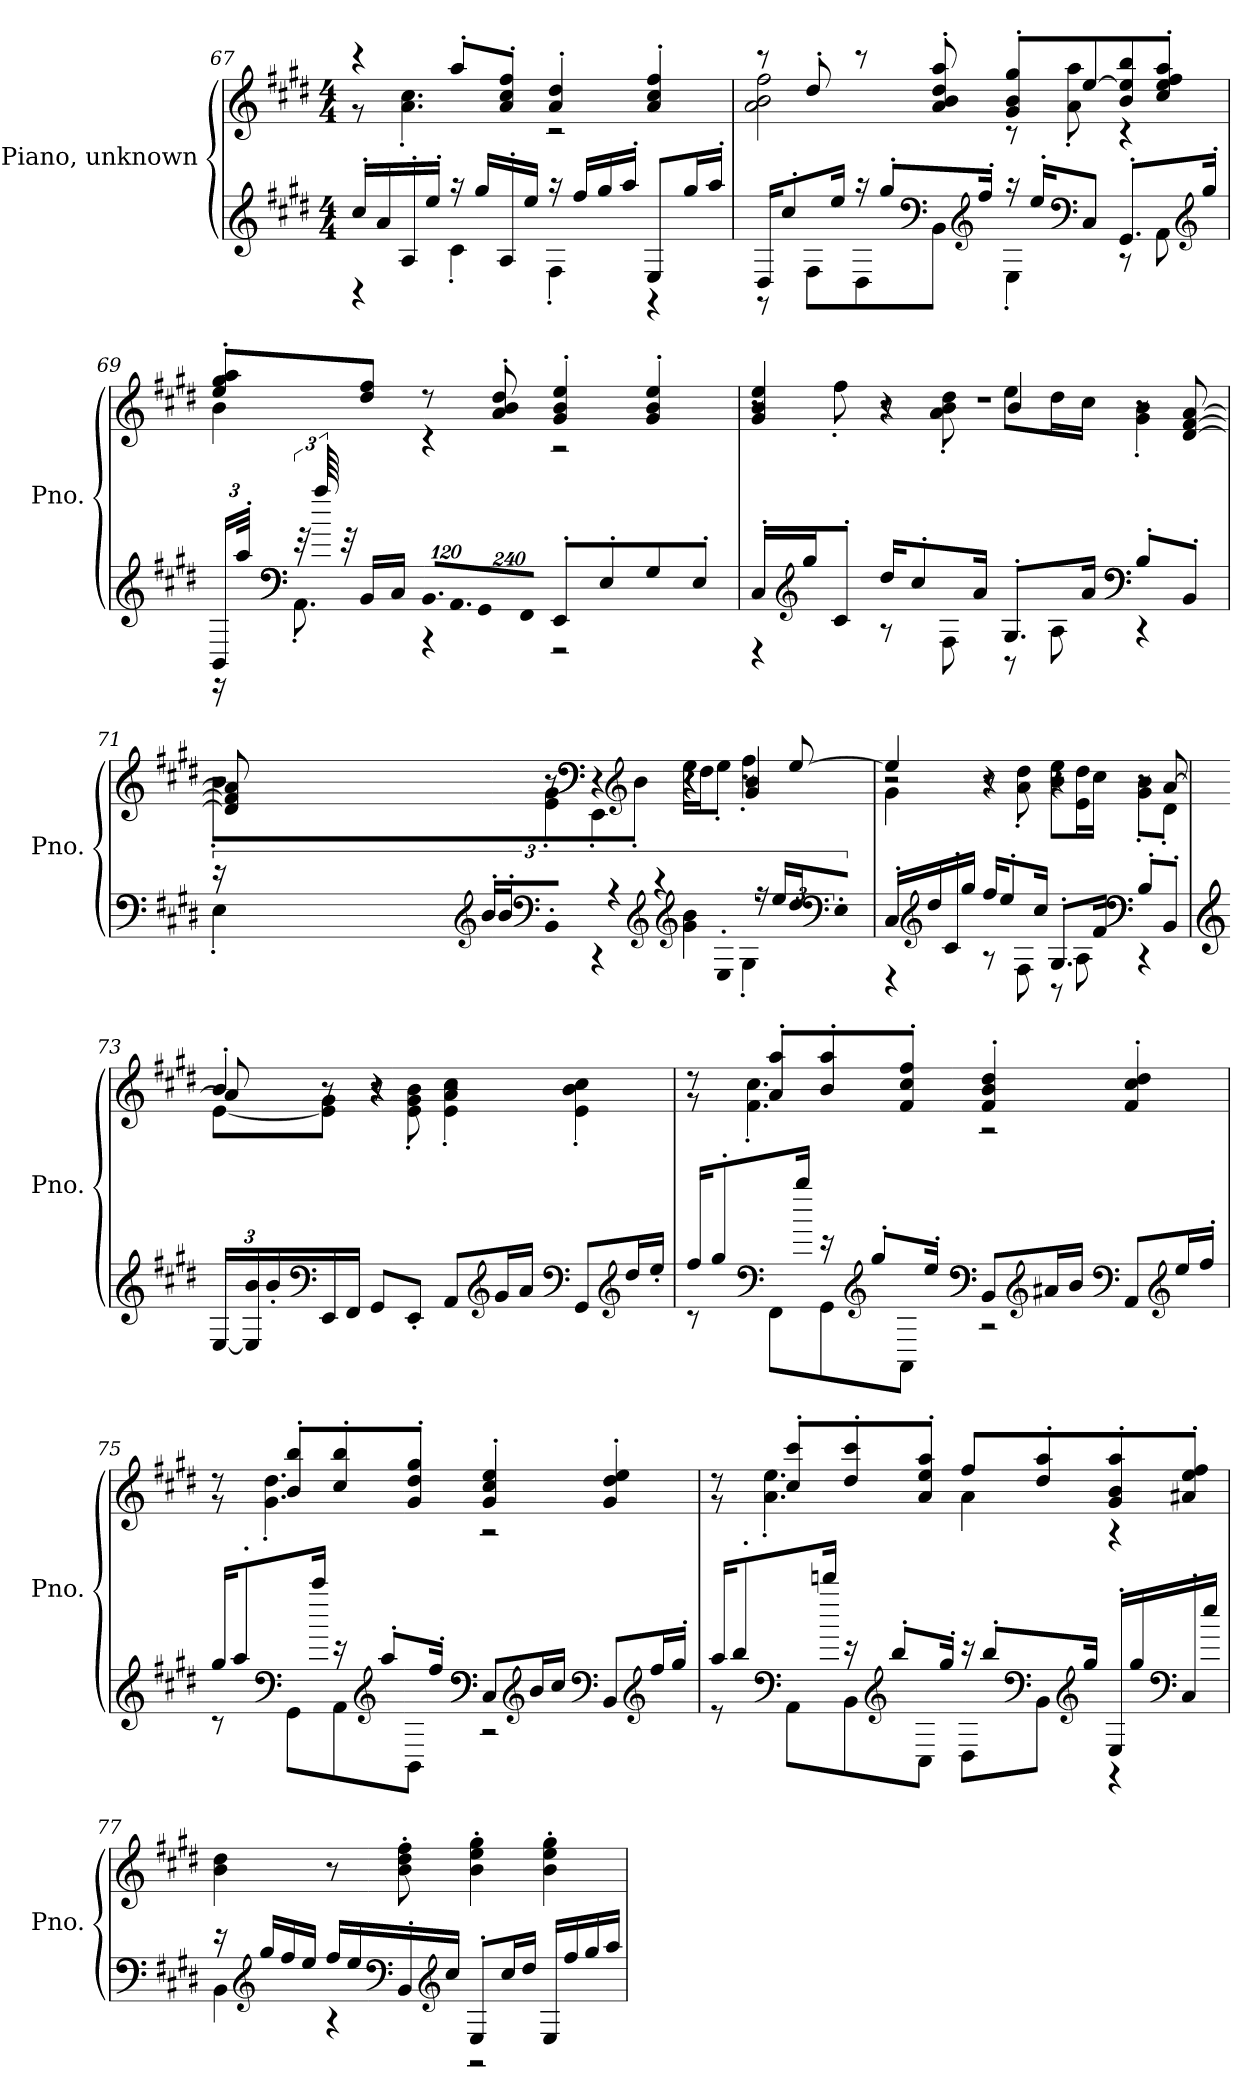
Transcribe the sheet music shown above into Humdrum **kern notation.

**kern	**kern
*part1	*part1
*staff2	*staff1
*I"Piano, unknown	*
*I'Pno.	*
*clefG2	*clefG2
*k[f#c#g#d#]	*k[f#c#g#d#]
*M4/4	*M4/4
=67	=67
*^	*^
16cc#'/LL	4r	4r	8r
16a/	.	.	.
16A'/	.	.	4.a\' 4.cc#\'
16ee'/JJ	.	.	.
16r	4c#'\	8aa'/L	.
16gg#/LL	.	.	.
16A'/	.	8a/' 8cc#/' 8ff#/'J	.
16ee/JJ	.	.	.
16r	4F#'\	4a/' 4dd#/'	2r
16ff#/LL	.	.	.
16gg#/	.	.	.
16aa'/JJ	.	.	.
8E/L	4r	4a/' 4cc#/' 4ff#/'	.
16gg#/L	.	.	.
16aa'/JJ	.	.	.
!!LO:LB:g=z	!!
=68	=68	=68	=68
16D#/KL	8r	8r	2a\ 2b\ 2ff#\
8cc#'/	.	.	.
.	8F#\L	8dd#'/	.
16ee/Jk	.	.	.
16r	8D#\	8r	.
8gg#'/L	.	.	.
*clefF4	*	*	*
.	8BB\J	8a/' 8b/' 8dd#/' 8aa/'	.
*clefG2	*	*	*
16ff#'/Jk	.	.	.
16r	4E'\	8g#/' 8b/' 8gg#/'L	8r
16ee'/KL	.	.	.
*clefF4	*	*	*
8C#/J	.	[8ee/	8a\' 8aa\'
8.GG#'/L	8r	8b/ 8ee/] 8bb/	4r
.	8AA\	8cc#/' 8ee/' 8ff#/' 8aa/'J	.
*clefG2	*	*	*
16gg#'/Jk	.	.	.
=69	=69	=69	=69
*Xbrackettup	*	*	*
24BB/LL	16r	8ee/' 8gg#/' 8aa/'L	4b\
48aa'/JJk	.	.	.
*clefF4	*	*	*
*brackettup	*	*	*
48r	8.AA'\	.	.
96aa/	.	.	.
32r	.	.	.
16BB/LL	.	8dd#/ 8ff#/J	.
16C#/JJ	.	.	.
*Xbrackettup	*	*	*
!LO:N:vis=32.	!	!	!
1920%103BB/LLL	4r	8r	4r
!LO:N:vis=32.	!	!	!
1920%103AA/J	.	.	.
!LO:N:vis=16	!	!	!
1920%137GG#/	.	.	.
.	.	8a/' 8b/' 8dd#/'	.
!LO:N:vis=16	!	!	!
1920%137FF#/JJ	.	.	.
8EE'/L	2r	4g#/' 4b/' 4ee/'	2r
8E'/	.	.	.
8G#/	.	4g#/' 4b/' 4ee/'	.
8E'/J	.	.	.
!!LO:LB:g=z
=70	=70	=70	=70
*	*	*	*^
16C#'/LL	4r	1r	8r	4g#/ 4b/ 4ee/
*clefG2	*	*	*	*
16gg#/J	.	.	.	.
8c#'/J	.	.	8ff#'\	.
16dd#/KL	8r	.	8r	4r
8cc#'/	.	.	.	.
.	8F#\	.	8a\' 8b\' 8dd#\'	.
16a/Jk	.	.	.	.
8.G#'/L	8r	.	8ee\L	4b/
.	8A\	.	16dd#\L	.
16a/Jk	.	.	16cc#\JJ	.
*clefF4	*	*	*	*
8B'/L	4r	.	4g#\' 4b\'	8r
8BB'/J	.	.	.	[8d#/ [8f#/ [8a/
=71	=71	=71	=71	=71
*brackettup	*	*	*	*
24r	4E'\	2r	8b'\L	8d#/] 8f#/] 8a/]
*clefG2	*	*	*	*
24b'/LL	.	.	.	.
24b'/J	.	.	.	.
*clefF4	*	*	*	*
8BB'/J	.	.	8e\' 8g#\'	8r
*	*	*clefF4	*	*
4r	4r	.	8EE'\	4r
*	*	*clefG2	*	*
.	.	.	8b'\J	.
*clefG2	*	*	*	*
8r	4g#\ 4b\	4r	16ee\LL	4r
.	.	.	16dd#\J	.
8E'/	.	.	8ee'\J	.
24r	4G#'\	8r	4ff#'\	4g#/ 4b/
24ee/LL	.	.	.	.
24dd#/J	.	.	.	.
*clefF4	*	*	*	*
8E'/J	.	[8ee/	.	.
!!LO:LB:g=z	!!	!!
=72	=72	=72	=72	=72
16C#'/LL	4r	4ee/]	4g#\	2r
*clefG2	*	*	*	*
16dd#/	.	.	.	.
16c#'/	.	.	.	.
16gg#/JJ	.	.	.	.
16ff#/KL	8r	4r	8r	.
8ee'/	.	.	.	.
.	8F#\	.	8a\' 8dd#\'	.
16cc#/Jk	.	.	.	.
8.G#'/L	8r	2r	8b\ 8ee\L	4r
.	8A\	.	16e\ 16dd#\L	.
16f#/Jk	.	.	16cc#\JJ	.
*clefF4	*	*	*	*
8B'/L	4r	.	8g#\' 8b\'L	8r
8BB'/J	.	.	8d#'\J	[8a/
*v	*v	*	*	*
=73	=73	=73	=73
*clefG2	*	*	*
*Xbrackettup	*	*	*
[24E/LL	4b'/	[8e\L	8a/]
24E/] 24b/	.	.	.
24b'/	.	.	.
*clefF4	*	*	*
16EE/	.	8e\] 8g#\J	8r
16FF#/JJ	.	.	.
8GG#/L	4r	8r	4r
8EE'/J	.	8e\' 8g#\' 8b\'	.
8AA/L	2r	4e\' 4a\' 4cc#\'	2r
*clefG2	*	*	*
16g#/L	.	.	.
16a/JJ	.	.	.
*clefF4	*	*	*
8GG#/L	.	4e\' 4b\' 4cc#\'	.
*clefG2	*	*	*
16dd#/L	.	.	.
16ee'/JJ	.	.	.
*	*	*v	*v
!!LO:LB:g=z
=74	=74	=74
*^	*	*
16ff#/KL	8r	8r	8r
8gg#'/	.	.	.
*clefF4	*	*	*
.	8FF#\L	8a/' 8aa/'L	4.f#\' 4.cc#\'
16bb/Jk	.	.	.
16r	8GG#\	8b/' 8aa/'	.
*clefG2	*	*	*
8gg#'/L	.	.	.
.	8AA\J	8f#/' 8cc#/' 8ff#/'J	.
16ee'/Jk	.	.	.
*clefF4	*	*	*
8BB/L	2r	4f#/' 4b/' 4dd#/'	2r
*clefG2	*	*	*
16a#X/L	.	.	.
16b/JJ	.	.	.
*clefF4	*	*	*
8AA/L	.	4f#/' 4cc#/' 4dd#/'	.
*clefG2	*	*	*
16ee/L	.	.	.
16ff#'/JJ	.	.	.
!!LO:PB:g=z	!!
=75	=75	=75	=75
16gg#/KL	8r	8r	8r
8aa'/	.	.	.
*clefF4	*	*	*
.	8GG#\L	8b/' 8bb/'L	4.g#\' 4.dd#\'
16ccc#/Jk	.	.	.
16r	8AA\	8cc#/' 8bb/'	.
*clefG2	*	*	*
8aa'/L	.	.	.
.	8BB\J	8g#/' 8dd#/' 8gg#/'J	.
16ff#'/Jk	.	.	.
*clefF4	*	*	*
8C#/L	2r	4g#/' 4cc#/' 4ee/'	2r
*clefG2	*	*	*
16b/L	.	.	.
16cc#/JJ	.	.	.
*clefF4	*	*	*
8BB/L	.	4g#/' 4dd#/' 4ee/'	.
*clefG2	*	*	*
16ff#/L	.	.	.
16gg#'/JJ	.	.	.
!!LO:LB:g=z	!!
=76	=76	=76	=76
16aa/KL	8r	8r	8r
8bb'/	.	.	.
*clefF4	*	*	*
.	8AA\L	8cc#/' 8ccc#/'L	4.a\' 4.ee\'
16dddn/Jk	.	.	.
16r	8BB\	8dd#/' 8ccc#/'	.
*clefG2	*	*	*
8bb'/L	.	.	.
.	8C#\J	8a/' 8ee/' 8aa/'J	.
16gg#'/Jk	.	.	.
16r	8D#\L	8ff#/L	4a\
8bb'/L	.	.	.
*clefF4	*	*	*
.	8BB\J	8dd#/' 8aa/'	.
*clefG2	*	*	*
16gg#/Jk	.	.	.
16E'/LL	4r	8g#/' 8b/' 8aa/'	4r
16gg#/	.	.	.
*clefF4	*	*	*
16C#'/	.	8a#X/' 8ee/' 8ff#/'J	.
16ee/JJ	.	.	.
*	*	*v	*v
!!LO:LB:g=z
=77	=77	=77
16r	4BB\	4b\ 4dd#\
*clefG2	*	*
16gg#/LL	.	.
16ff#/	.	.
16ee/JJ	.	.
16ff#/LL	4r	8r
16ee/	.	.
*clefF4	*	*
16BB'/	.	8b\' 8dd#\' 8ff#\'
*clefG2	*	*
16cc#/JJ	.	.
8E'/L	2r	4b\' 4ee\' 4gg#\'
16cc#/L	.	.
16dd#/JJ	.	.
16E/LL	.	4b\' 4ee\' 4gg#\'
16ff#/	.	.
16gg#/	.	.
16aa/JJ	.	.
*v	*v	*
=	=
*-	*-
